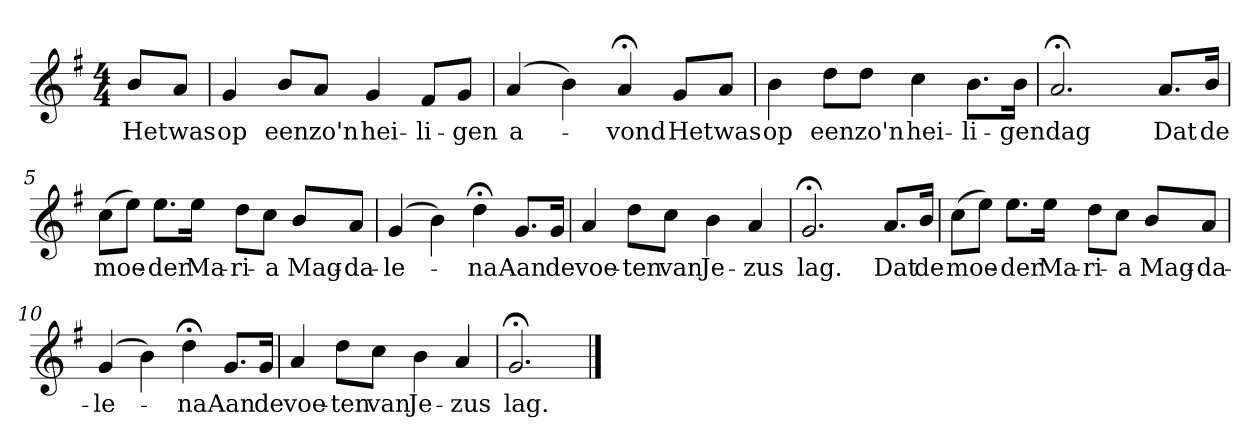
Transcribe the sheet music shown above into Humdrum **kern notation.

**kern	**text
*part1	*part1
*staff1	*staff1
*k[f#]	*
*G:	*
*M4/4	*
*MM120	*
=	=
8bL	Het
8aJ	was
=1	=1
4g	op
8bL	een
8aJ	zo'n
4g	hei-
8f#L	-li-
8gJ	-gen
=2	=2
(4a	a-
4b)	.
4a;<	-vond
8gL	Het
8aJ	was
=3	=3
4b	op
8ddL	een
8ddJ	zo'n
4cc	hei-
8.bL	-li-
16bJk	-gen
=4	=4
2.a;<	dag
8.aL	Dat
16bJk	de
=5	=5
(8ccL	moe-
8eeJ)	.
8.eeL	-der
16eeJk	Ma-
8ddL	-ri-
8ccJ	-a
8bL	Mag-
8aJ	-da-
=6	=6
(4g	-le-
4b)	.
4dd;<	-na
8.gL	Aan
16gJk	de
=7	=7
4a	voe-
8ddL	-ten
8ccJ	van
4b	Je-
4a	-zus
=8	=8
2.g;<	lag.
8.aL	Dat
16bJk	de
=9	=9
(8ccL	moe-
8eeJ)	.
8.eeL	-der
16eeJk	Ma-
8ddL	-ri-
8ccJ	-a
8bL	Mag-
8aJ	-da-
=10	=10
(4g	-le-
4b)	.
4dd;<	-na
8.gL	Aan
16gJk	de
=11	=11
4a	voe-
8ddL	-ten
8ccJ	van
4b	Je-
4a	-zus
=12	=12
2.g;<	lag.
==	==
*-	*-
